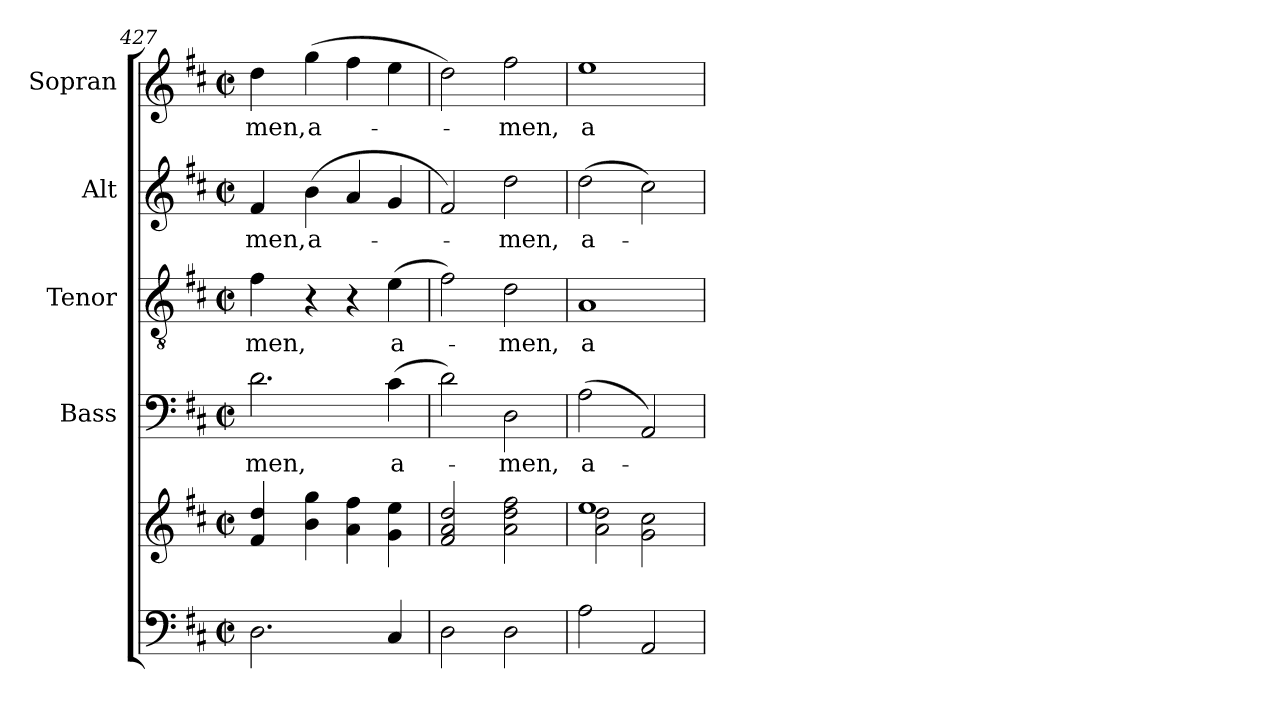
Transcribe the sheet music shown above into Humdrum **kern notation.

**kern	**kern	**kern	**text	**kern	**text	**kern	**text	**kern	**text
*part5	*part5	*part4	*part4	*part3	*part3	*part2	*part2	*part1	*part1
*staff6	*staff5	*staff4	*staff4	*staff3	*staff3	*staff2	*staff2	*staff1	*staff1
*	*	*I"Bass	*	*I"Tenor	*	*I"Alt	*	*I"Sopran	*
*	*	*I'B.	*	*I'T.	*	*I'A.	*	*I'S.	*
*clefF4	*clefG2	*clefF4	*	*clefGv2	*	*clefG2	*	*clefG2	*
*k[f#c#]	*k[f#c#]	*k[f#c#]	*	*k[f#c#]	*	*k[f#c#]	*	*k[f#c#]	*
*D:	*D:	*D:	*	*D:	*	*D:	*	*D:	*
*M2/2	*M2/2	*M2/2	*	*M2/2	*	*M2/2	*	*M2/2	*
*met(c|)	*met(c|)	*met(c|)	*	*met(c|)	*	*met(c|)	*	*met(c|)	*
=427	=427	=427	=427	=427	=427	=427	=427	=427	=427
!	!	!	!LO:LY:b	!	!LO:LY:b	!	!LO:LY:b	!	!LO:LY:b
2.D\	4f#/ 4dd/	2.d\	-men,	4f#\	-men,	4f#/	-men,	4dd\	-men,
!	!	!	!	!	!	!	!LO:LY:b	!	!LO:LY:b
.	4b\ 4gg\	.	.	4r	.	(>4b\	a-	(>4gg\	a-
.	4a\ 4ff#\	.	.	4r	.	4a/	.	4ff#\	.
!	!	!	!LO:LY:b	!	!LO:LY:b	!	!	!	!
4C#/	4g\ 4ee\	(>4c#\	a-	(>4e\	a-	4g/	.	4ee\	.
=428	=428	=428	=428	=428	=428	=428	=428	=428	=428
2D\	2f#/ 2a/ 2dd/	2d\)	.	2f#\)	.	2f#/)	.	2dd\)	.
!	!	!	!LO:LY:b	!	!LO:LY:b	!	!LO:LY:b	!	!LO:LY:b
2D\	2a\ 2dd\ 2ff#\	2D\	-men,	2d\	-men,	2dd\	-men,	2ff#\	-men,
=429	=429	=429	=429	=429	=429	=429	=429	=429	=429
*	*^	*	*	*	*	*	*	*	*
!	!	!	!	!LO:LY:b	!	!LO:LY:b	!	!LO:LY:b	!	!LO:LY:b
2A\	1ee	2a\ 2dd\	(>2A\	a-	1A	a-	(>2dd\	a-	1ee	a-
2AA/	.	2g\ 2cc#\	2AA/)	.	.	.	2cc#\)	.	.	.
*	*v	*v	*	*	*	*	*	*	*	*
=	=	=	=	=	=	=	=	=	=
*-	*-	*-	*-	*-	*-	*-	*-	*-	*-
